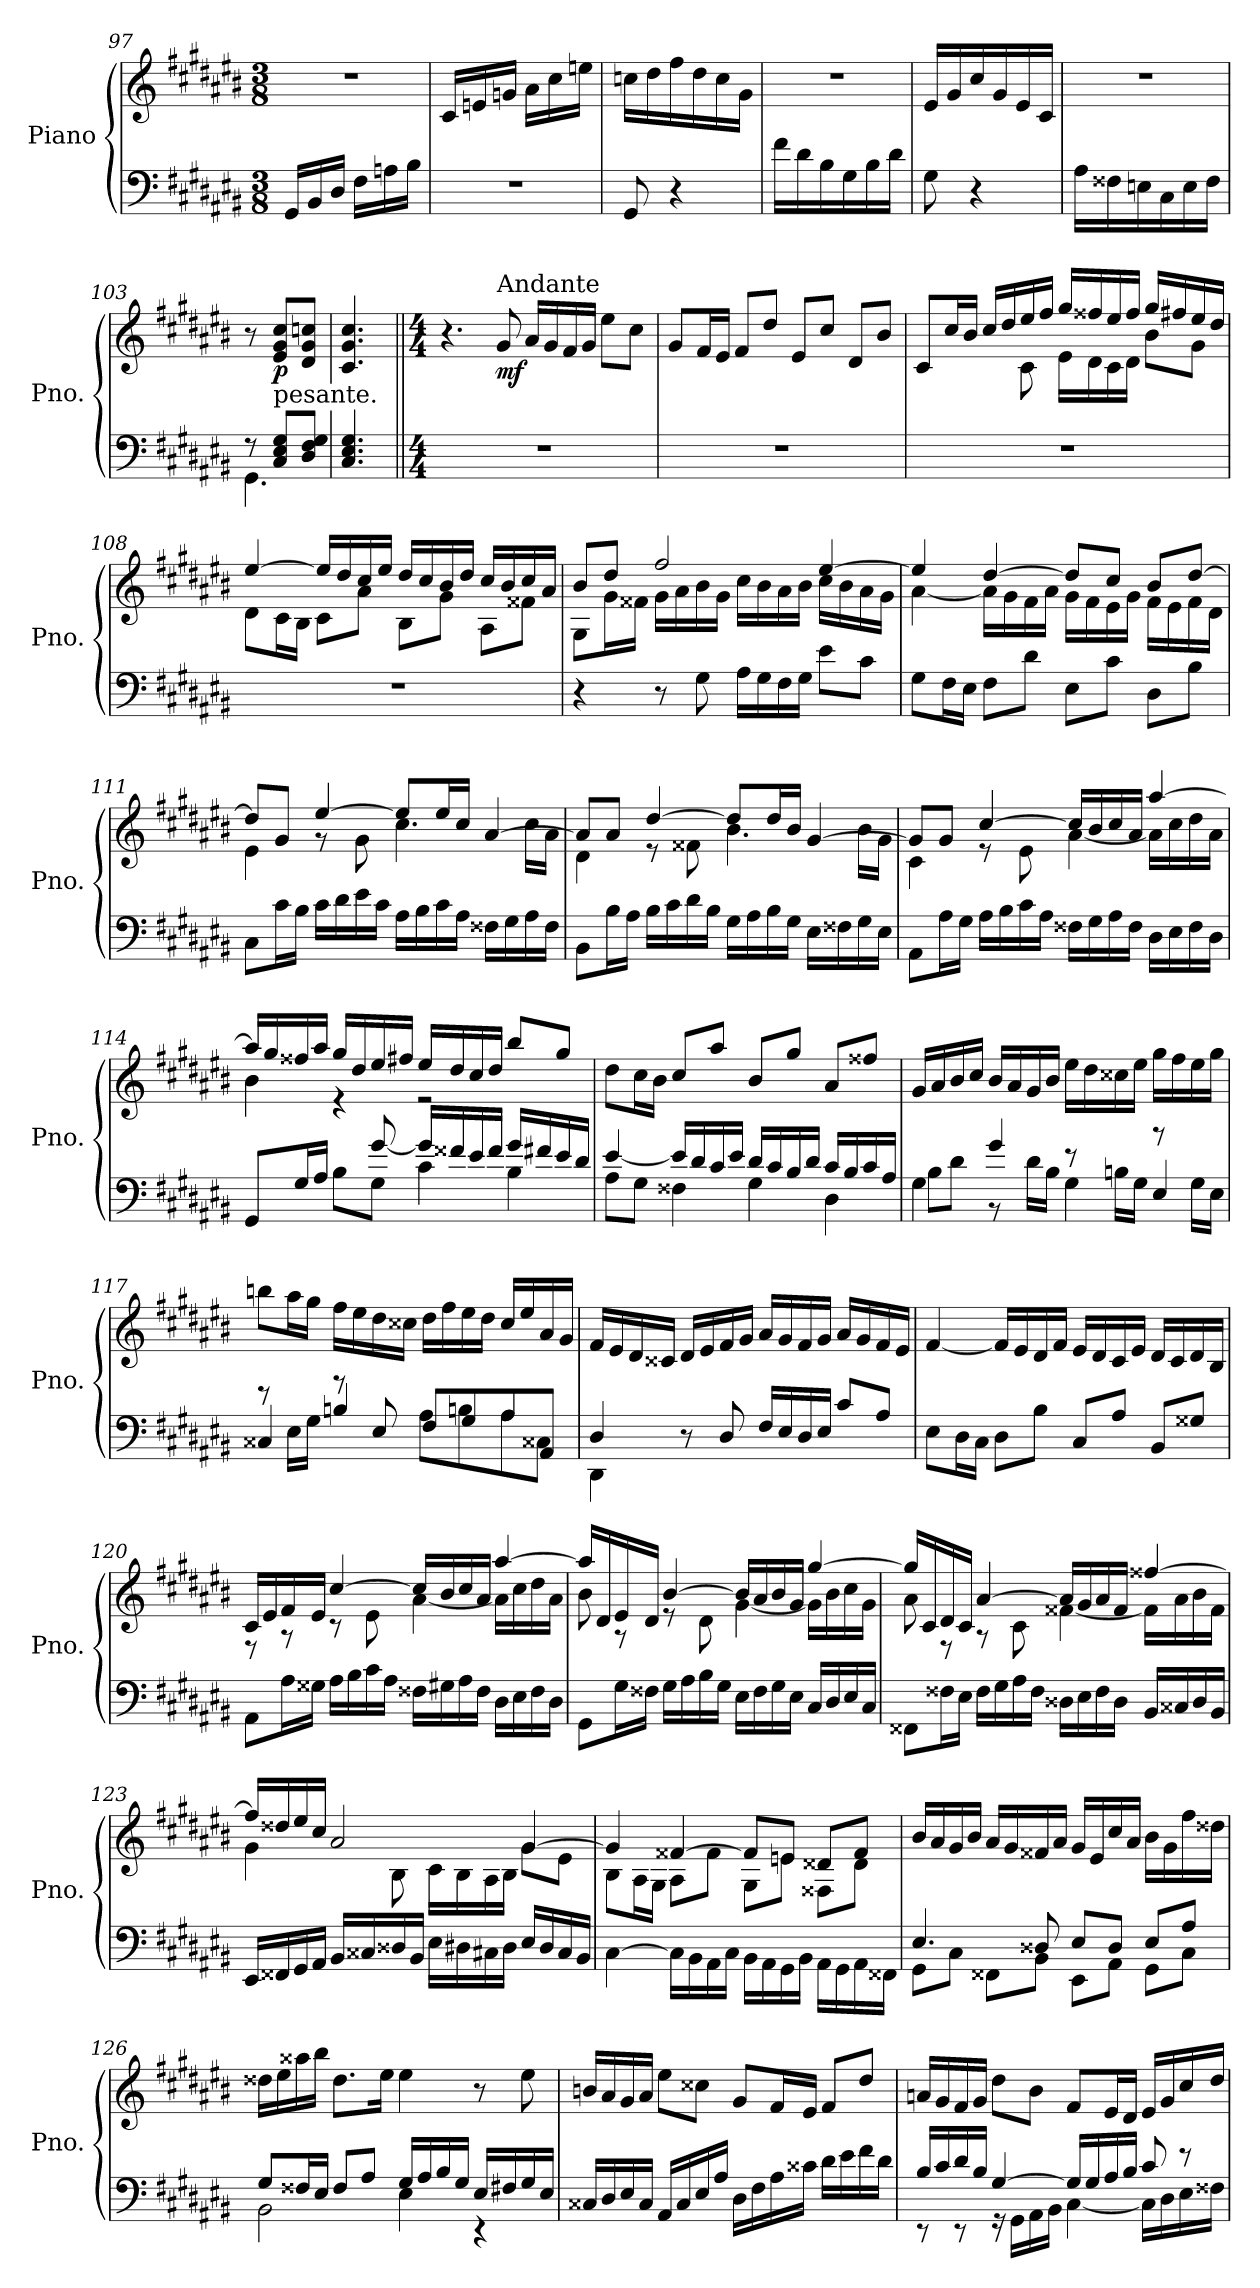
**kern	**kern	**dynam
*part1	*part1	*part1
*staff2	*staff1	*staff1/2
*I"Piano	*	*
*I'Pno.	*	*
*clefF4	*clefG2	*
*k[f#c#g#d#a#e#b#]	*k[f#c#g#d#a#e#b#]	*
*C#:	*C#:	*
*M3/8	*M3/8	*
=97	=97	=97
16GG#/LL	4.r	.
16BB#/	.	.
16D#/JJ	.	.
16F#\LL	.	.
16An\	.	.
16B#\JJ	.	.
=98	=98	=98
4.r	16c#/LL	.
.	16en/	.
.	16gn/JJ	.
.	16a#\LL	.
.	16cc#\	.
.	16een\JJ	.
=99	=99	=99
8GG#/	16ccn\LL	.
.	16dd#\	.
4r	16ff#\	.
.	16dd#\	.
.	16cc\	.
.	16g#\JJ	.
=100	=100	=100
16f#\LL	4.r	.
16d#\	.	.
16B#\	.	.
16G#\	.	.
16B#\	.	.
16d#\JJ	.	.
!!LO:PB:g=z
=101	=101	=101
8G#\	16e#/LL	.
.	16g#/	.
4r	16cc#/	.
.	16g#/	.
.	16e#/	.
.	16c#/JJ	.
=102	=102	=102
16A#\LL	4.r	.
16F##X\	.	.
16En\	.	.
16C#\	.	.
16E\	.	.
16F##\JJ	.	.
=103	=103	=103
*^	*	*
8r	4.GG#\	8r	.
!	!	!LO:TX:b:t=pesante.	!
!	!	!	!LO:DY:b
8C#/ 8E#/ 8G#/L	.	8e#/ 8g#/ 8cc#/L	p
8D#/ 8F#/ 8G#/J	.	8d#/ 8g#/ 8ccn/J	.
*v	*v	*	*
=104	=104	=104
4.C#/ 4.E#/ 4.G#/	4.c#/ 4.g#/ 4.cc#/	.
=105||	=105||	=105||
*M4/4	*M4/4	*
1r	4.r	.
!	!LO:TX:a:t=Andante	!
!	!	!LO:DY:b
.	8g#/	mf
.	16a#/LL	.
.	16g#/	.
.	16f#/	.
.	16g#/JJ	.
.	8ee#\L	.
.	8cc#\J	.
!!LO:LB:g=z
=106	=106	=106
1r	8g#/L	.
.	16f#/L	.
.	16e#/JJ	.
.	8f#/L	.
.	8dd#/J	.
.	8e#/L	.
.	8cc#/J	.
.	8d#/L	.
.	8b#/J	.
=107	=107	=107
*	*^	*
1r	8c#/L	4.ryy	.
.	16cc#/L	.	.
.	16b#/JJ	.	.
.	16cc#/LL	.	.
.	16dd#/	.	.
.	16ee#/	8c#\	.
.	16ff#/JJ	.	.
.	16gg#/LL	16e#\LL	.
.	16ff##X/	16d#\	.
.	16ee#/	16c#\	.
.	16ff##/JJ	16d#\JJ	.
.	16gg#/LL	8b#\L	.
.	16ff#X/	.	.
.	16ee#/	8g#\J	.
.	16dd#/JJ	.	.
!!LO:LB:g=z	!!
=108	=108	=108	=108
1r	[4ee#/	8d#\L	.
.	.	16c#\L	.
.	.	16B#\JJ	.
.	16ee#/LL]	8c#\L	.
.	16dd#/	.	.
.	16cc#/	8a#\J	.
.	16ee#/JJ	.	.
.	16dd#/LL	8B#\L	.
.	16cc#/	.	.
.	16b#/	8g#\J	.
.	16dd#/JJ	.	.
.	16cc#/LL	8A#\L	.
.	16b#/	.	.
.	16cc#/	8f##X\J	.
.	16a#/JJ	.	.
=109	=109	=109	=109
4r	8b#/L	8G#\L	.
.	8dd#/J	16g#\L	.
.	.	16f##X\JJ	.
8r	2ff#/	16g#\LL	.
.	.	16a#\	.
8G#\	.	16b#\	.
.	.	16g#\JJ	.
16A#\LL	.	16cc#\LL	.
16G#\	.	16b#\	.
16F#\	.	16a#\	.
16G#\JJ	.	16b#\JJ	.
8e#\L	[4ee#/	16cc#\LL	.
.	.	16b#\	.
8c#\J	.	16a#\	.
.	.	16g#\JJ	.
!!LO:LB:g=z	!!
=110	=110	=110	=110
8G#\L	4ee#/]	[4a#\	.
16F#\L	.	.	.
16E#\JJ	.	.	.
8F#\L	[4dd#/	16a#\LL]	.
.	.	16g#\	.
8d#\J	.	16f#\	.
.	.	16a#\JJ	.
8E#\L	8dd#/L]	16g#\LL	.
.	.	16f#\	.
8c#\J	8cc#/J	16e#\	.
.	.	16g#\JJ	.
8D#\L	8b#/L	16f#\LL	.
.	.	16e#\	.
8B#\J	[8dd#/J	16f#\	.
.	.	16d#\JJ	.
=111	=111	=111	=111
8C#\L	8dd#/L]	4e#\	.
16c#\L	8g#/J	.	.
16B#\JJ	.	.	.
16c#\LL	[4ee#/	8rg	.
16d#\	.	.	.
16e#\	.	8g#\	.
16c#\JJ	.	.	.
16A#\LL	8ee#/L]	4.cc#\	.
16B#\	.	.	.
16c#\	16ee#/L	.	.
16A#\JJ	16cc#/JJ	.	.
16F##X\LL	[4a#/	.	.
16G#\	.	.	.
16A#\	.	16cc#\LL	.
16F##\JJ	.	16a#\JJ	.
!!LO:LB:g=z	!!
=112	=112	=112	=112
8BB#\L	8a#/L]	4d#\	.
16B#\L	8a#/J	.	.
16A#\JJ	.	.	.
16B#\LL	[4dd#/	8re	.
16c#\	.	.	.
16d#\	.	8f##X\	.
16B#\JJ	.	.	.
16G#\LL	8dd#/L]	4.b#\	.
16A#\	.	.	.
16B#\	16dd#/L	.	.
16G#\JJ	16b#/JJ	.	.
16E#\LL	[4g#/	.	.
16F##X\	.	.	.
16G#\	.	16b#\LL	.
16E#\JJ	.	16g#\JJ	.
=113	=113	=113	=113
8AA#\L	8g#/L]	4c#\	.
16A#\L	8g#/J	.	.
16G#\JJ	.	.	.
16A#\LL	[4cc#/	8re	.
16B#\	.	.	.
16c#\	.	8e#\	.
16A#\JJ	.	.	.
16F##X\LL	16cc#/LL]	[4a#\	.
16G#\	16b#/	.	.
16A#\	16cc#/	.	.
16F##\JJ	16a#/JJ	.	.
16D#\LL	[4aa#/	16a#\LL]	.
16E#\	.	16cc#\	.
16F##\	.	16dd#\	.
16D#\JJ	.	16a#\JJ	.
!!LO:PB:g=z	!!
=114	=114	=114	=114
*^	*	*	*
8GG#/L	4.ryy	16aa#/LL]	4b#\	.
.	.	16gg#/	.	.
16G#/L	.	16ff##X/	.	.
16A#/JJ	.	16aa#/JJ	.	.
8B#\L	.	16gg#/LL	4r	.
.	.	16dd#/	.	.
8G#\J	[8g#/	16ee#/	.	.
.	.	16ff#X/JJ	.	.
4c#\	16g#/LL]	16ee#/LL	2r	.
.	16f##X/	16dd#/	.	.
.	16e#/	16cc#/	.	.
.	16f##/JJ	16dd#/JJ	.	.
4B#\	16g#/LL	8bb#/L	.	.
.	16f#X/	.	.	.
.	16e#/	8gg#/J	.	.
.	16d#/JJ	.	.	.
*	*	*v	*v	*
=115	=115	=115	=115
8A#\L	[4e#/	8dd#\L	.
8G#\J	.	16cc#\L	.
.	.	16b#\JJ	.
4F##X\	16e#/LL]	8cc#/L	.
.	16d#/	.	.
.	16c#/	8aa#/J	.
.	16e#/JJ	.	.
4G#\	16d#/LL	8b#/L	.
.	16c#/	.	.
.	16B#/	8gg#/J	.
.	16d#/JJ	.	.
4D#\	16c#/LL	8a#/L	.
.	16B#/	.	.
.	16c#/	8ff##X/J	.
.	16A#/JJ	.	.
!!LO:LB:g=z
=116	=116	=116	=116
4G#\	8B#\L	16g#/LL	.
.	.	16a#/	.
.	8d#\J	16b#/	.
.	.	16cc#/JJ	.
4g#/	8r	16b#/LL	.
.	.	16a#/	.
.	16d#\LL	16g#/	.
.	16B#\JJ	16b#/JJ	.
4G#\	8re	16ee#\LL	.
.	.	16dd#\	.
.	16Bn\LL	16cc##X\	.
.	16G#\JJ	16ee#\JJ	.
4E#/	8rb	16gg#\LL	.
.	.	16ff#\	.
.	16G#\LL	16ee#\	.
.	16E#\JJ	16gg#\JJ	.
=117	=117	=117	=117
4C##X/	8re	8bbn\L	.
.	16E#\LL	16aa#\L	.
.	16G#\JJ	16gg#\JJ	.
8r	4Bn/	16ff#\LL	.
.	.	16ee#\	.
8E#/	.	16dd#\	.
.	.	16cc##X\JJ	.
8F#/L	8A#\L	16dd#\LL	.
.	.	16ff#\	.
8G#/	8Bn\	16ee#\	.
.	.	16dd#\JJ	.
8A#/	8A#\	16cc##/LL	.
.	.	16ee#/	.
8AA#/J	8C##X\J	16a#/	.
.	.	16g#/JJ	.
!!LO:LB:g=z
=118	=118	=118	=118
4DD#\	4D#/	16f#/LL	.
.	.	16e#/	.
.	.	16d#/	.
.	.	16c##X/JJ	.
8r	2.ryy	16d#/LL	.
.	.	16e#/	.
8D#/	.	16f#/	.
.	.	16g#/JJ	.
16F#/LL	.	16a#/LL	.
16E#/	.	16g#/	.
16D#/	.	16f#/	.
16E#/JJ	.	16g#/JJ	.
8c#/L	.	16a#/LL	.
.	.	16g#/	.
8A#/J	.	16f#/	.
.	.	16e#/JJ	.
*v	*v	*	*
=119	=119	=119
8E#\L	[4f#/	.
16D#\L	.	.
16C#\JJ	.	.
8D#\L	16f#/LL]	.
.	16e#/	.
8B#\J	16d#/	.
.	16f#/JJ	.
8C#/L	16e#/LL	.
.	16d#/	.
8A#/J	16c#/	.
.	16e#/JJ	.
8BB#/L	16d#/LL	.
.	16c#/	.
8G##X/J	16d#/	.
.	16B#/JJ	.
!!LO:LB:g=z
=120	=120	=120
*	*^	*
8AA#\L	16c#/LL	8rF	.
.	16e#/	.	.
16A#\L	16f#/	8rA	.
16G##X\JJ	16e#/JJ	.	.
16A#\LL	[4cc#/	8r	.
16B#\	.	.	.
16c#\	.	8e#\	.
16A#\JJ	.	.	.
16F##X\LL	16cc#/LL]	[4a#\	.
16G#X\	16b#/	.	.
16A#\	16cc#/	.	.
16F##\JJ	16a#/JJ	.	.
16D#\LL	[4aa#/	16a#\LL]	.
16E#\	.	16cc#\	.
16F##\	.	16dd#\	.
16D#\JJ	.	16a#\JJ	.
=121	=121	=121	=121
8GG#\L	16aa#/LL]	8b#\	.
.	16d#/	.	.
16G#\L	16e#/	8rA	.
16F##X\JJ	16d#/JJ	.	.
16G#\LL	[4b#/	8re	.
16A#\	.	.	.
16B#\	.	8d#\	.
16G#\JJ	.	.	.
16E#\LL	16b#/LL]	[4g#\	.
16F##\	16a#/	.	.
16G#\	16b#/	.	.
16E#\JJ	16g#/JJ	.	.
16C#/LL	[4gg#/	16g#\LL]	.
16D#/	.	16b#\	.
16E#/	.	16cc#\	.
16C#/JJ	.	16g#\JJ	.
!!LO:LB:g=z	!!
=122	=122	=122	=122
8FF##X\L	16gg#/LL]	8a#\	.
.	16c#/	.	.
16F##X\L	16d#/	8rF	.
16E#\JJ	16c#/JJ	.	.
16F##\LL	[4a#/	8rA	.
16G#\	.	.	.
16A#\	.	8c#\	.
16F##\JJ	.	.	.
16D##X\LL	16a#/LL]	[4f##X\	.
16E#\	16g#/	.	.
16F##\	16a#/	.	.
16D##\JJ	16f##/JJ	.	.
16BB#/LL	[4ff##X/	16f##\LL]	.
16C##X/	.	16a#\	.
16D##/	.	16b#\	.
16BB#/JJ	.	16f##\JJ	.
=123	=123	=123	=123
16EE#/LL	16ff##/LL]	4g#\	.
16FF##X/	16dd##X/	.	.
16GG#/	16ee#/	.	.
16AA#/JJ	16cc#/JJ	.	.
16BB#/LL	2a#/	8ryy	.
16C##X/	.	.	.
16D##X/	.	8B#\	.
16BB#/JJ	.	.	.
16E#\LL	.	16c#\LL	.
16D#X\	.	16B#\	.
16C#X\	.	16A#\	.
16D#\JJ	.	16B#\JJ	.
16E#/LL	[4g#/	8g#\L	.
16D#/	.	.	.
16C#/	.	8e#\J	.
16BB#/JJ	.	.	.
!!LO:PB:g=z	!!
=124	=124	=124	=124
[4C#\	4g#/]	8B#\L	.
.	.	16A#\L	.
.	.	16G#\JJ	.
16C#\LL]	[4f##X/	8A#\L	.
16BB#\	.	.	.
16AA#\	.	8f##\J	.
16C#\JJ	.	.	.
16BB#\LL	8f##/L]	8G#\L	.
16AA#\	.	.	.
16GG#\	8e#/J	8e\J	.
16BB#\JJ	.	.	.
16AA#\LL	8d##X/L	8F##X\L	.
16GG#\	.	.	.
16AA#\	8f##/J	8d##\J	.
16FF##X\JJ	.	.	.
*	*v	*v	*
=125	=125	=125
*^	*	*
8GG#\L	4.E#/	16b#/LL	.
.	.	16a#/	.
8C#\J	.	16g#/	.
.	.	16b#/JJ	.
8FF##X\L	.	16a#/LL	.
.	.	16g#/	.
8BB#\J	8D##X/	16f##X/	.
.	.	16a#/JJ	.
8EE#\L	8E#/L	16g#/LL	.
.	.	16e#/	.
8AA#\J	8D##/J	16cc#/	.
.	.	16a#/JJ	.
8GG#\L	8E#/L	16b#\LL	.
.	.	16g#\	.
8C#\J	8A#/J	16ff#\	.
.	.	16dd##X\JJ	.
!!LO:LB:g=z
=126	=126	=126	=126
2BB#\	8G#/L	16dd##X\LL	.
.	.	16ee#\	.
.	16F##X/L	16aa##X\	.
.	16E#/JJ	16bb#\JJ	.
.	8F##/L	8.dd##\L	.
.	8A#/J	.	.
.	.	16ee#\Jk	.
4E#\	16G#/LL	4ee#\	.
.	16A#/	.	.
.	16B#/	.	.
.	16G#/JJ	.	.
4rEE	16E#/LL	8r	.
.	16F#X/	.	.
.	16G#/	8ee#\	.
.	16E#/JJ	.	.
*v	*v	*	*
=127	=127	=127
16C##X/LL	16bn/LL	.
16D#/	16a#/	.
16E#/	16g#/	.
16C##/JJ	16a#/JJ	.
16AA#/LL	8ee#\L	.
16C##/	.	.
16E#/	8cc##X\J	.
16A#/JJ	.	.
16D#\LL	8g#/L	.
16F#\	.	.
16A#\	16f#/L	.
16c##X\JJ	16e#/JJ	.
16d#\LL	8f#/L	.
16e#\	.	.
16f#\	8dd#/J	.
16d#\JJ	.	.
!!LO:LB:g=z
=128	=128	=128
*^	*	*
16B#/LL	8r	16an/LL	.
16c#/	.	16g#/	.
16d#/	8r	16f#/	.
16B#/JJ	.	16g#/JJ	.
[4G#/	16rGG	8dd#\L	.
.	16GG#\LL	.	.
.	16AA#\	8b#\J	.
.	16BB#\JJ	.	.
16G#/LL]	[4C#\	8f#/L	.
16G#/	.	.	.
16A#/	.	16e#/L	.
16B#/JJ	.	16d#/JJ	.
8c#/	16C#\LL]	16e#/LL	.
.	16D#\	16g#/	.
8r	16E#\	16cc#/	.
.	16F##X\JJ	16dd#/JJ	.
*v	*v	*	*
=	=	=
*-	*-	*-
